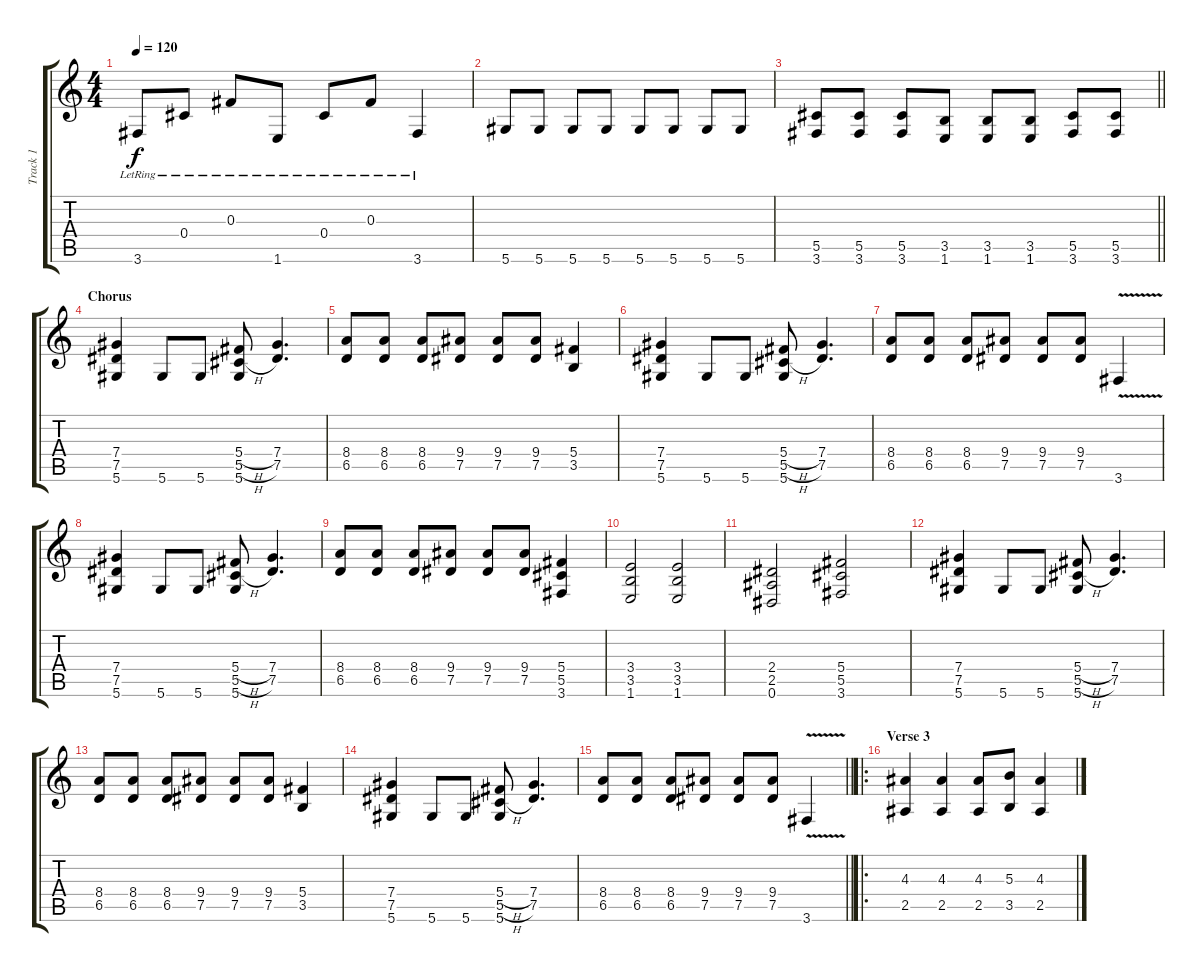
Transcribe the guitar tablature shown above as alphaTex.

\track ("Track 1" "Track 1") {instrument acousticguitarsteel}
\staff {score tabs}
\tuning (Eb4 Bb3 Gb3 Db3 Ab2 Eb2) {hide}
\ts (4 4)
\tempo 120
\clef g2
\ks c
3.6{lr}.8{dy f} 0.4{lr}.8 0.3{lr}.8 1.6{lr}.8 0.4{lr}.8 0.3{lr}.8 3.6{lr}.4 |
5.6.8{instrument distortionguitar} 5.6.8 5.6.8 5.6.8 5.6.8 5.6.8 5.6.8 5.6.8 |
\barLineRight lightlight
(5.5 3.6).8 (5.5 3.6).8 (5.5 3.6).8 (3.5 1.6).8 (3.5 1.6).8 (3.5 1.6).8 (5.5 3.6).8 (5.5 3.6).8 |
\section ("" "Chorus")
(7.4 7.5 5.6).4 5.6.8 5.6.8 (5.4{h} 5.5{h} 5.6).8 (7.4 7.5).4{d} |
(8.4 6.5).8 (8.4 6.5).8 (8.4 6.5).8 (9.4 7.5).8 (9.4 7.5).8 (9.4 7.5).8 (5.4 3.5).4 |
(7.4 7.5 5.6).4 5.6.8 5.6.8 (5.4{h} 5.5{h} 5.6).8 (7.4 7.5).4{d} |
(8.4 6.5).8 (8.4 6.5).8 (8.4 6.5).8 (9.4 7.5).8 (9.4 7.5).8 (9.4 7.5).8 3.6{v}.4 |
(7.4 7.5 5.6).4 5.6.8 5.6.8 (5.4{h} 5.5{h} 5.6).8 (7.4 7.5).4{d} |
(8.4 6.5).8 (8.4 6.5).8 (8.4 6.5).8 (9.4 7.5).8 (9.4 7.5).8 (9.4 7.5).8 (5.4 5.5 3.6).4 |
(3.4 3.5 1.6).2 (3.4 3.5 1.6).2 |
(2.4 2.5 0.6).2 (5.4 5.5 3.6).2 |
(7.4 7.5 5.6).4 5.6.8 5.6.8 (5.4{h} 5.5{h} 5.6).8 (7.4 7.5).4{d} |
(8.4 6.5).8 (8.4 6.5).8 (8.4 6.5).8 (9.4 7.5).8 (9.4 7.5).8 (9.4 7.5).8 (5.4 3.5).4 |
(7.4 7.5 5.6).4 5.6.8 5.6.8 (5.4{h} 5.5{h} 5.6).8 (7.4 7.5).4{d} |
\barLineRight lightlight
(8.4 6.5).8 (8.4 6.5).8 (8.4 6.5).8 (9.4 7.5).8 (9.4 7.5).8 (9.4 7.5).8 3.6{v}.4 |
\ro
\section ("" "Verse 3")
(4.3 2.5).4 (4.3 2.5).4 (4.3 2.5).8 (5.3 3.5).8 (4.3 2.5).4
